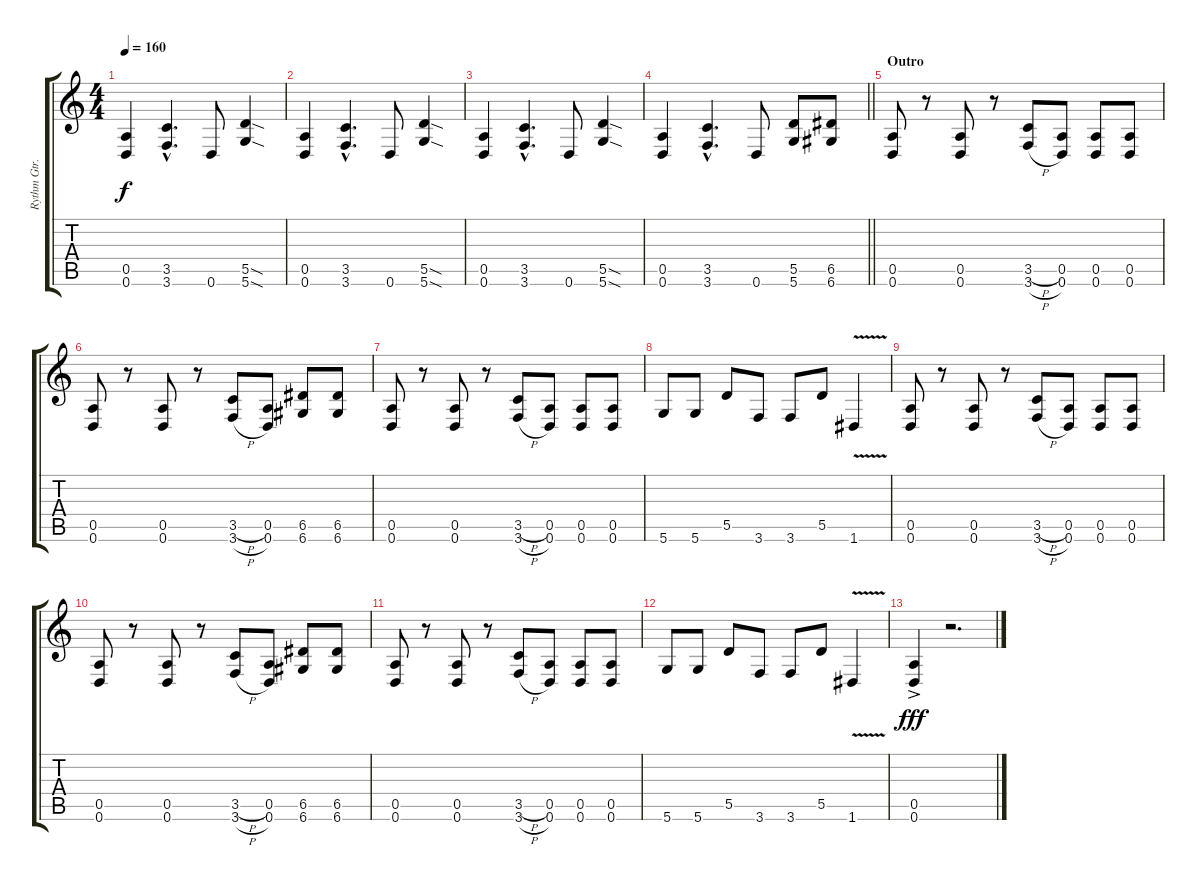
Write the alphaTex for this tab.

\track ("Rythm Gtr. (Laukkonen)" "Rythm Gtr.") {instrument distortionguitar}
\staff {score tabs}
\tuning (E4 B3 G3 D3 A2 D2) {hide}
\ts (4 4)
\tempo 160
\clef g2
\ks c
(0.5 0.6).4{dy f} (3.5{hac} 3.6{hac}).4{d} 0.6.8 (5.5{sod} 5.6{sod}).4 |
(0.5 0.6).4 (3.5{hac} 3.6{hac}).4{d} 0.6.8 (5.5{sod} 5.6{sod}).4 |
(0.5 0.6).4 (3.5{hac} 3.6{hac}).4{d} 0.6.8 (5.5{sod} 5.6{sod}).4 |
\barLineRight lightlight
(0.5 0.6).4 (3.5{hac} 3.6{hac}).4{d} 0.6.8 (5.5 5.6).8 (6.5 6.6).8 |
\section ("" "Outro")
(0.5 0.6).8 r.8 (0.5 0.6).8 r.8 (3.5{h} 3.6{h}).8 (0.5 0.6).8 (0.5 0.6).8 (0.5 0.6).8 |
(0.5 0.6).8 r.8 (0.5 0.6).8 r.8 (3.5{h} 3.6{h}).8 (0.5 0.6).8 (6.5 6.6).8 (6.5 6.6).8 |
(0.5 0.6).8 r.8 (0.5 0.6).8 r.8 (3.5{h} 3.6{h}).8 (0.5 0.6).8 (0.5 0.6).8 (0.5 0.6).8 |
5.6.8 5.6.8 5.5.8 3.6.8 3.6.8 5.5.8 1.6{v}.4 |
(0.5 0.6).8 r.8 (0.5 0.6).8 r.8 (3.5{h} 3.6{h}).8 (0.5 0.6).8 (0.5 0.6).8 (0.5 0.6).8 |
(0.5 0.6).8 r.8 (0.5 0.6).8 r.8 (3.5{h} 3.6{h}).8 (0.5 0.6).8 (6.5 6.6).8 (6.5 6.6).8 |
(0.5 0.6).8 r.8 (0.5 0.6).8 r.8 (3.5{h} 3.6{h}).8 (0.5 0.6).8 (0.5 0.6).8 (0.5 0.6).8 |
5.6.8 5.6.8 5.5.8 3.6.8 3.6.8 5.5.8 1.6{v}.4 |
(0.5{ac} 0.6{ac}).4{dy fff} r.2{d}
